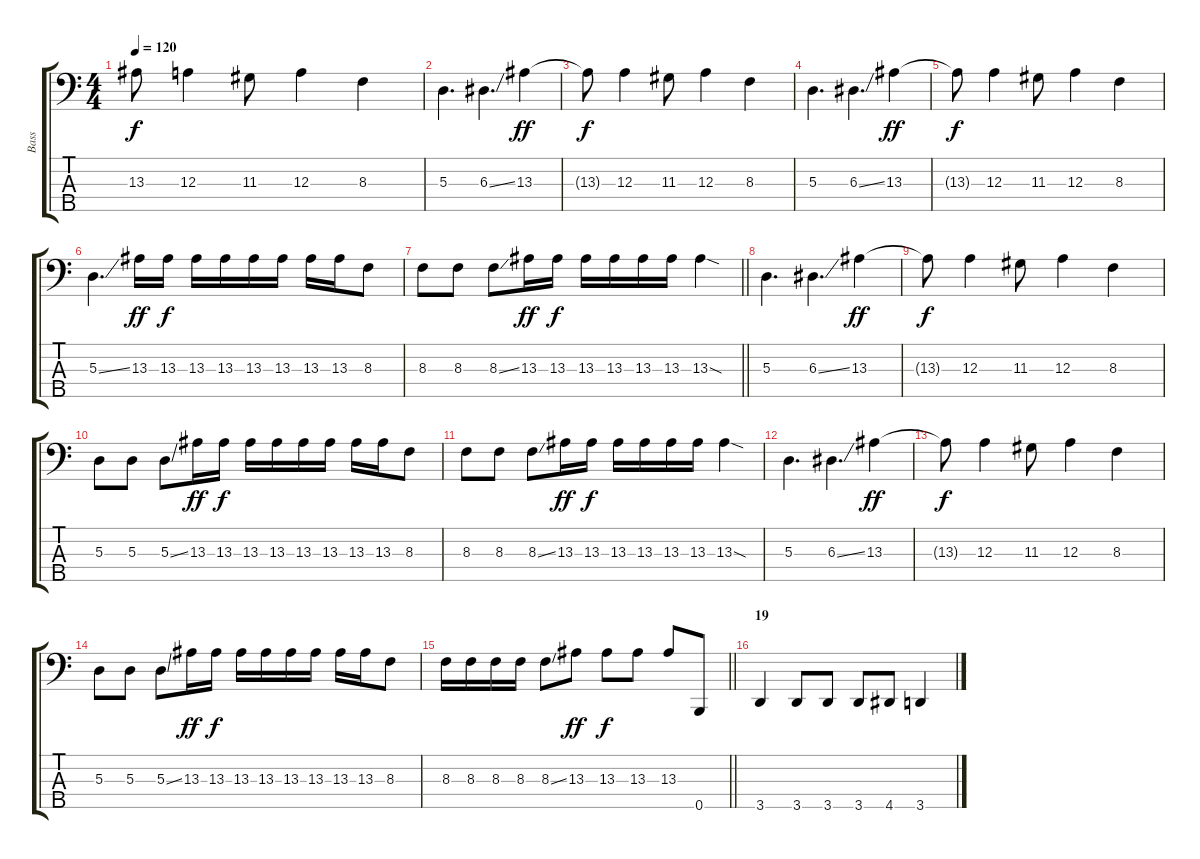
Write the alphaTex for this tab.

\track ("Bass" "Bass") {instrument electricbassfinger}
\staff {score tabs}
\tuning (G2 D2 A1 E1 B0) {hide}
\ts (4 4)
\tempo 120
\clef f4
\ks c
13.3{t}.8{dy f} 12.3.4 11.3.8 12.3.4 8.3.4 |
5.3.4{d} 6.3{ss}.4{d} 13.3.4{dy ff} |
13.3{t}.8{dy f} 12.3.4 11.3.8 12.3.4 8.3.4 |
5.3.4{d} 6.3{ss}.4{d} 13.3.4{dy ff} |
13.3{t}.8{dy f} 12.3.4 11.3.8 12.3.4 8.3.4 |
5.3{ss}.4{d} 13.3.16{dy ff} 13.3.16{dy f} 13.3.16 13.3.16 13.3.16 13.3.16 13.3.16 13.3.16 8.3.8 |
\barLineRight lightlight
8.3.8 8.3.8 8.3{ss}.8 13.3.16{dy ff} 13.3.16{dy f} 13.3.16 13.3.16 13.3.16 13.3.16 13.3{sod}.4 |
\section ("" "")
5.3.4{d} 6.3{ss}.4{d} 13.3.4{dy ff} |
13.3{t}.8{dy f} 12.3.4 11.3.8 12.3.4 8.3.4 |
5.3.8 5.3.8 5.3{ss}.8 13.3.16{dy ff} 13.3.16{dy f} 13.3.16 13.3.16 13.3.16 13.3.16 13.3.16 13.3.16 8.3.8 |
8.3.8 8.3.8 8.3{ss}.8 13.3.16{dy ff} 13.3.16{dy f} 13.3.16 13.3.16 13.3.16 13.3.16 13.3{sod}.4 |
5.3.4{d} 6.3{ss}.4{d} 13.3.4{dy ff} |
13.3{t}.8{dy f} 12.3.4 11.3.8 12.3.4 8.3.4 |
5.3.8 5.3.8 5.3{ss}.8 13.3.16{dy ff} 13.3.16{dy f} 13.3.16 13.3.16 13.3.16 13.3.16 13.3.16 13.3.16 8.3.8 |
\barLineRight lightlight
8.3.16 8.3.16 8.3.16 8.3.16 8.3{ss}.8 13.3.8{dy ff} 13.3.8{dy f} 13.3.8 13.3.8 0.5.8 |
\section ("" "19")
3.5.4 3.5.8 3.5.8 3.5.8 4.5.8 3.5.4
